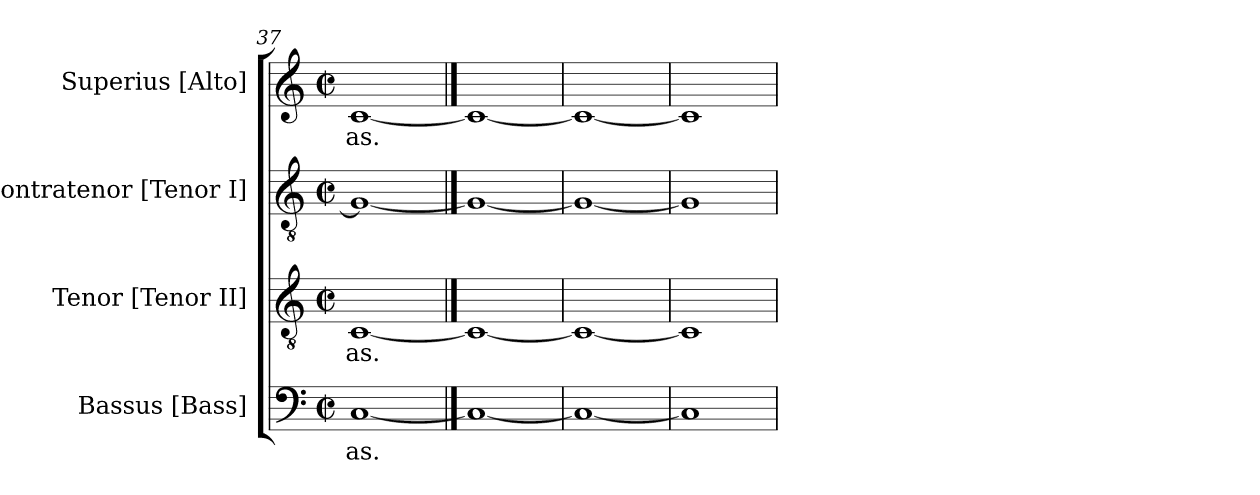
**kern	**text	**kern	**text	**kern	**text	**kern	**text
*part4	*part4	*part3	*part3	*part2	*part2	*part1	*part1
*staff4	*staff4	*staff3	*staff3	*staff2	*staff2	*staff1	*staff1
*I"Bassus  [Bass]	*	*I"Tenor  [Tenor II]	*	*I"Contratenor  [Tenor I]	*	*I"Superius  [Alto]	*
*clefF4	*	*clefGv2	*	*clefGv2	*	*clefG2	*
*k[]	*	*k[]	*	*k[]	*	*k[]	*
*C:	*	*C:	*	*C:	*	*C:	*
*M2/2	*	*M2/2	*	*M2/2	*	*M2/2	*
*met(c|)	*	*met(c|)	*	*met(c|)	*	*met(c|)	*
=37	=37	=37	=37	=37	=37	=37	=37
!	!LO:LY:b:rj	!	!LO:LY:b:rj	!	!LO:LY:b:rj	!	!LO:LY:b:rj
[1C	-as.	[1C	-as.	1G_	.	[1c	-as.
==38	==38	==38	==38	==38	==38	==38	==38
1C_	.	1C_	.	1G_	.	1c_	.
=39	=39	=39	=39	=39	=39	=39	=39
1C_	.	1C_	.	1G_	.	1c_	.
=40	=40	=40	=40	=40	=40	=40	=40
1C]	.	1C]	.	1G]	.	1c]	.
=	=	=	=	=	=	=	=
*-	*-	*-	*-	*-	*-	*-	*-
